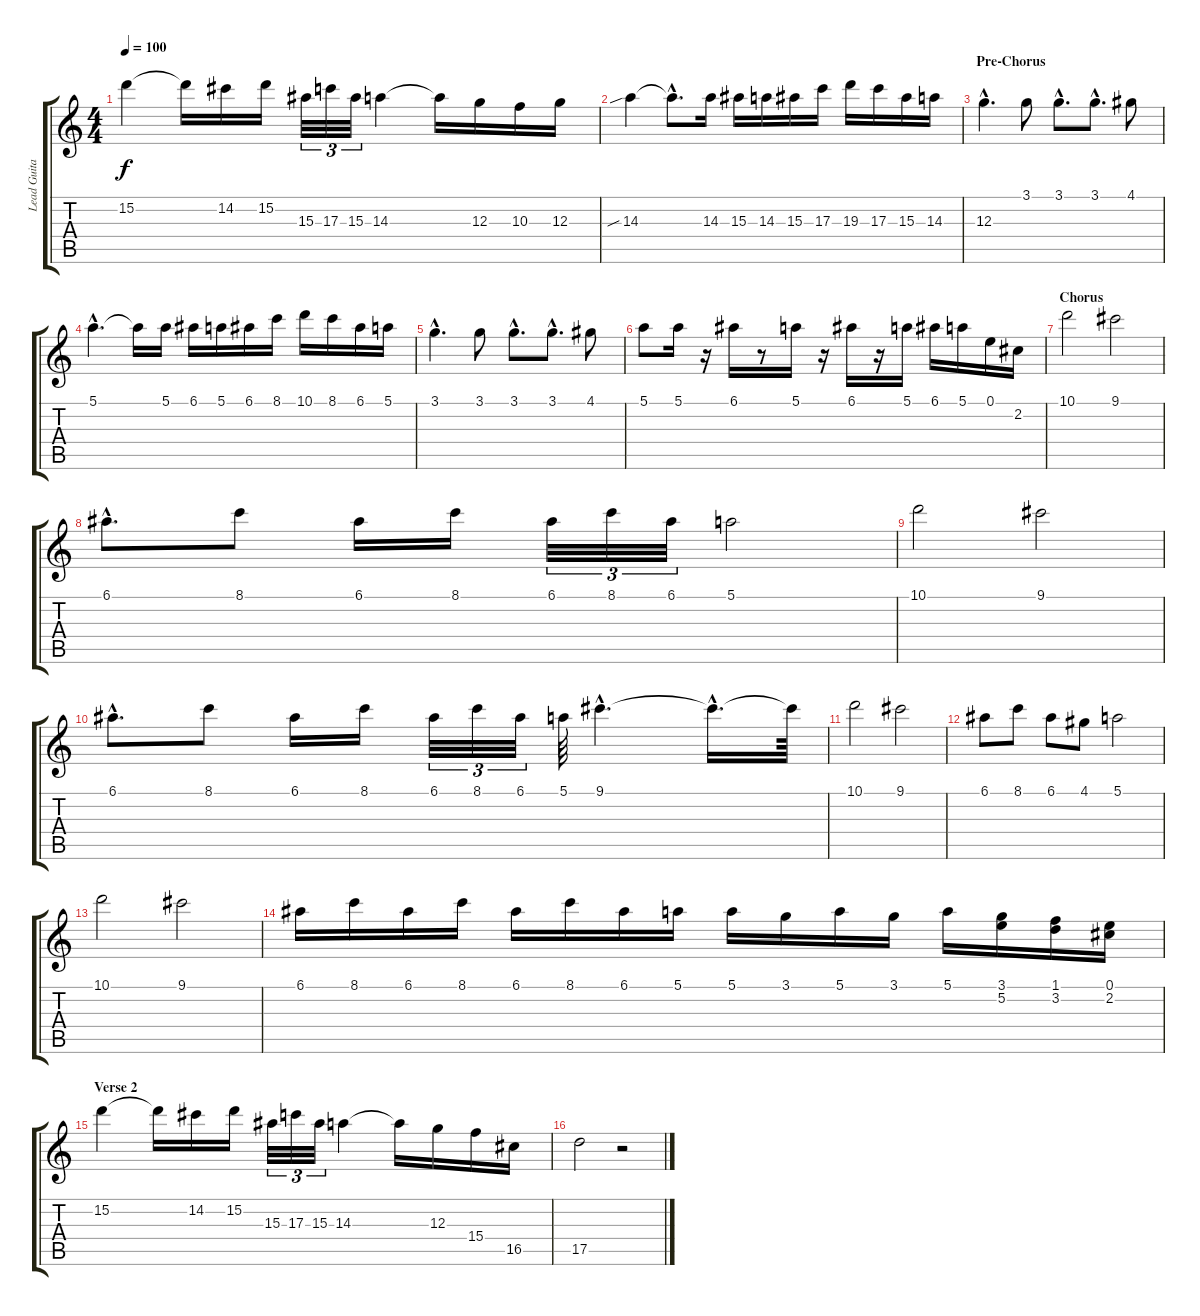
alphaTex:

\track ("Lead Guitar" "Lead Guita") {instrument distortionguitar}
\staff {score tabs}
\tuning (E4 B3 G3 D3 A2 E2) {hide}
\ts (4 4)
\tempo 100
\clef g2
\ks c
15.2.4{dy f instrument overdrivenguitar} 15.2{t}.16 14.2.16 15.2.16 15.3.32{tu (3 2)} 17.3.32{tu (3 2)} 15.3.32{tu (3 2)} 14.3.4 14.3{t}.16 12.3.16 10.3.16 12.3.16 |
14.3{sib}.4 14.3{hac t}.8{d} 14.3.16 15.3.16 14.3.16 15.3.16 17.3.16 19.3.16 17.3.16 15.3.16 14.3.16 |
\section ("" "Pre-Chorus")
12.3{hac}.4{d} 3.1.8 3.1{hac}.8{d} 3.1{hac}.8{d} 4.1.8 |
5.1{hac}.4{d} 5.1{t}.16 5.1.16 6.1.16 5.1.16 6.1.16 8.1.16 10.1.16 8.1.16 6.1.16 5.1.16 |
3.1{hac}.4{d} 3.1.8 3.1{hac}.8{d} 3.1{hac}.8{d} 4.1.8 |
5.1.8 5.1.16 r.16 6.1.16 r.8 5.1.16 r.16 6.1.16 r.16 5.1.16 6.1.16 5.1.16 0.1.16 2.2.16 |
\section ("" "Chorus")
10.1.2 9.1.2 |
6.1{hac}.8{d} 8.1.8 6.1.16 8.1.16 6.1.32{tu (3 2)} 8.1.32{tu (3 2)} 6.1.32{tu (3 2)} 5.1.2 |
10.1.2 9.1.2 |
6.1{hac}.8{d} 8.1.8 6.1.16 8.1.16 6.1.32{tu (3 2)} 8.1.32{tu (3 2)} 6.1.32{tu (3 2)} 5.1.64 9.1{hac}.4{d} 9.1{hac t}.16{d} 9.1{t}.64 |
10.1.2 9.1.2 |
6.1.8 8.1.8 6.1.8 4.1.8 5.1.2 |
10.1.2 9.1.2 |
6.1.16 8.1.16 6.1.16 8.1.16 6.1.16 8.1.16 6.1.16 5.1.16 5.1.16 3.1.16 5.1.16 3.1.16 5.1.16 (3.1 5.2).16 (1.1 3.2).16 (0.1 2.2).16 |
\section ("" "Verse 2")
15.2.4{instrument overdrivenguitar} 15.2{t}.16 14.2.16 15.2.16 15.3.32{tu (3 2)} 17.3.32{tu (3 2)} 15.3.32{tu (3 2)} 14.3.4 14.3{t}.16 12.3.16 15.4.16 16.5.16 |
17.5.2 r.2
